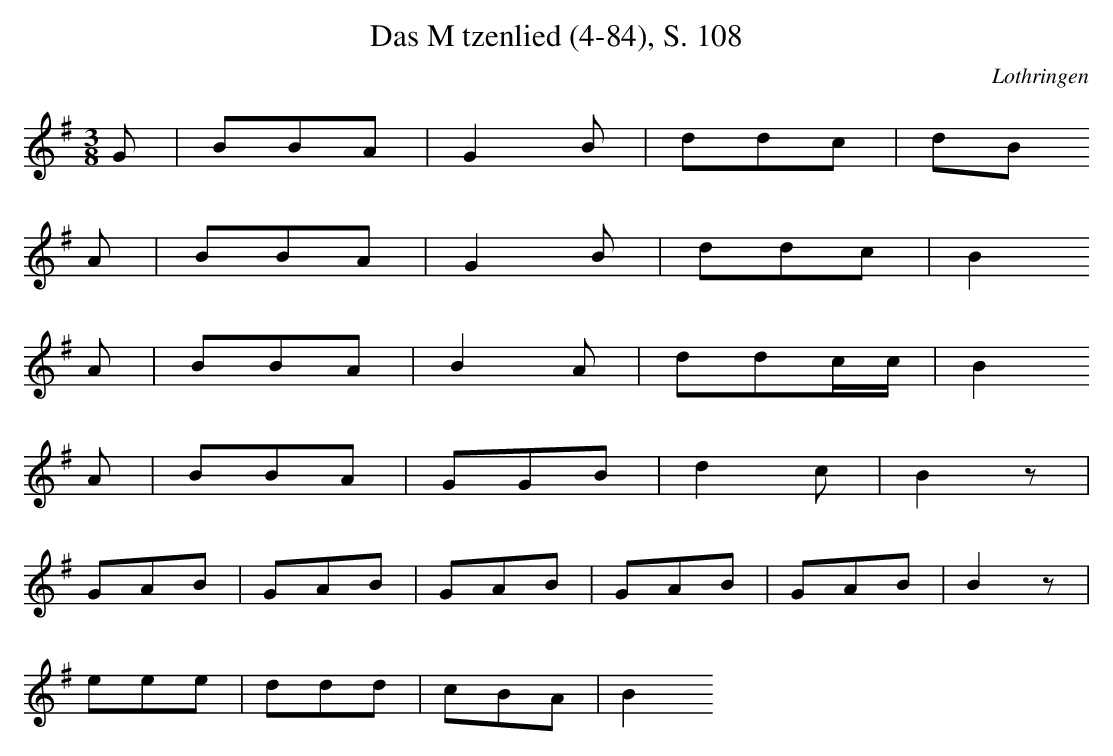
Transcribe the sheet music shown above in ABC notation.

X:1
T: Das Mtzenlied (4-84), S. 108
O: Lothringen
M: 3/8
L: 1/16
K: G
G2 | B2B2A2 | G4B2 | d2d2c2 | d2B2
A2 | B2B2A2 | G4B2 | d2d2c2 | B4
A2 | B2B2A2 | B4A2 | d2d2cc | B4
A2 | B2B2A2 | G2G2B2 | d4c2 | B4z2 |
G2A2B2 | G2A2B2 | G2A2B2 | G2A2B2 | G2A2B2 | B4z2 |
e2e2e2 | d2d2d2 | c2B2A2 | B4
